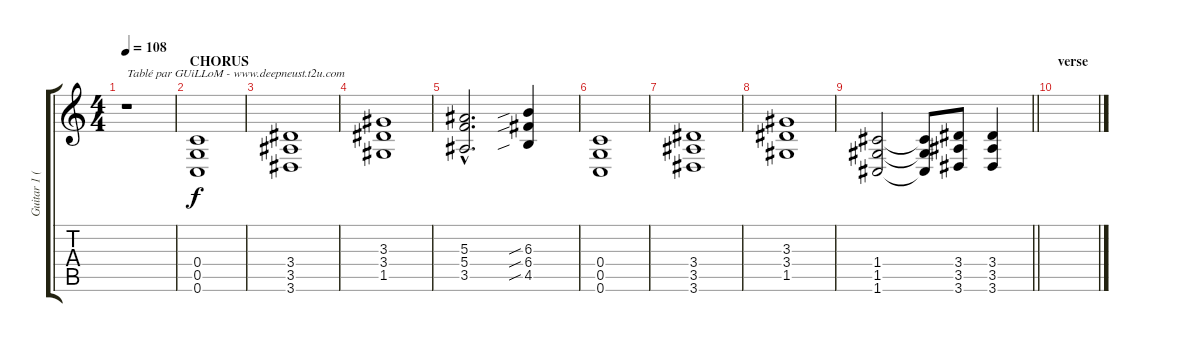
\track ("Guitar 1 (Wayne)" "Guitar 1 (") {instrument distortionguitar}
\staff {score tabs}
\tuning (D4 A3 F3 C3 G2 C2) {hide}
\ts (4 4)
\tempo 108
\clef g2
\ks c
r.1{txt "Tablé par GUiLLoM - www.deepneust.t2u.com" dy f instrument distortionguitar} |
\section ("" "CHORUS")
(0.4 0.5 0.6).1 |
(3.4 3.5 3.6).1 |
(3.3 3.4 1.5).1 |
(5.3{hac} 5.4{hac} 3.5{hac}).2{d} (6.3{sib} 6.4{sib} 4.5{sib}).4 |
(0.4 0.5 0.6).1 |
(3.4 3.5 3.6).1 |
(3.3 3.4 1.5).1 |
\barLineRight lightlight
(1.4 1.5 1.6).2 (1.4{t} 1.5{t} 1.6{t}).8 (3.4 3.5 3.6).8 (3.4 3.5 3.6).4 |
\section ("" "verse")
